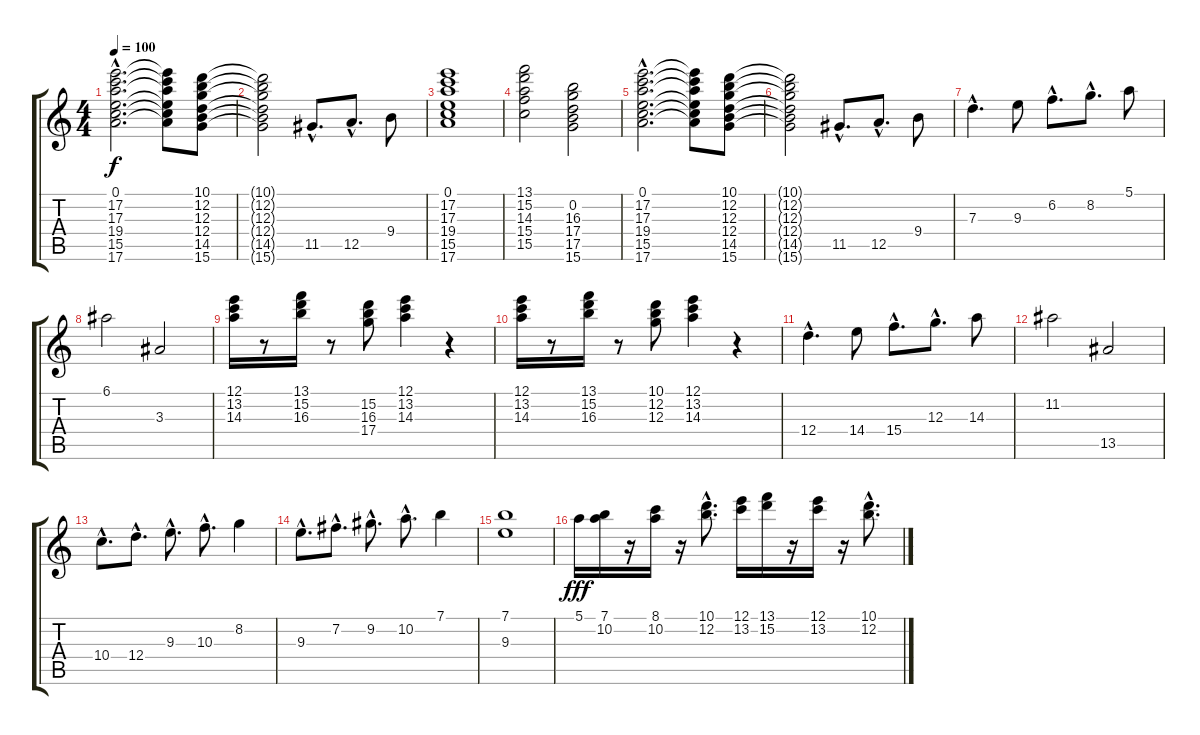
\track "" {instrument distortionguitar}
\staff {score tabs}
\tuning (E4 B3 G3 D3 A2 E2) {hide}
\ts (4 4)
\tempo 100
\clef g2
\ks c
(0.1{hac} 17.2{hac} 17.3{hac} 19.4{hac} 15.5{hac} 17.6{hac}).2{d dy f} (0.1{t} 17.2{t} 17.3{t} 19.4{t} 15.5{t} 17.6{t}).8 (10.1 12.2 12.3 12.4 14.5 15.6).8 |
(10.1{t} 12.2{t} 12.3{t} 12.4{t} 14.5{t} 15.6{t}).2 11.5{hac}.8{d} 12.5{hac}.8{d} 9.4.8 |
(0.1 17.2 17.3 19.4 15.5 17.6).1 |
(13.1 15.2 14.3 15.4 15.5).2 (0.2 16.3 17.4 17.5 15.6).2 |
(0.1{hac} 17.2{hac} 17.3{hac} 19.4{hac} 15.5{hac} 17.6{hac}).2{d} (0.1{t} 17.2{t} 17.3{t} 19.4{t} 15.5{t} 17.6{t}).8 (10.1 12.2 12.3 12.4 14.5 15.6).8 |
(10.1{t} 12.2{t} 12.3{t} 12.4{t} 14.5{t} 15.6{t}).2 11.5{hac}.8{d} 12.5{hac}.8{d} 9.4.8 |
7.3{hac}.4{d} 9.3.8 6.2{hac}.8{d} 8.2{hac}.8{d} 5.1.8 |
6.1.2 3.3.2 |
(12.1 13.2 14.3).16 r.8 (13.1 15.2 16.3).16 r.8 (15.2 16.3 17.4).8 (12.1 13.2 14.3).4 r.4 |
(12.1 13.2 14.3).16 r.8 (13.1 15.2 16.3).16 r.8 (10.1 12.2 12.3).8 (12.1 13.2 14.3).4 r.4 |
12.4{hac}.4{d} 14.4.8 15.4{hac}.8{d} 12.3{hac}.8{d} 14.3.8 |
11.2.2 13.5.2 |
10.4{hac}.8{d} 12.4{hac}.8{d} 9.3{hac}.8{d} 10.3{hac}.8{d} 8.2.4 |
9.3{hac}.8{d} 7.2{hac}.8{d} 9.2{hac}.8{d} 10.2{hac}.8{d} 7.1.4 |
(7.1 9.3).1 |
5.1.16{dy fff instrument distortionguitar} (7.1 10.2).16 r.16 (8.1 10.2).16 r.16 (10.1{hac} 12.2{hac}).8{d} (12.1 13.2).16 (13.1 15.2).16 r.16 (12.1 13.2).16 r.16 (10.1{hac} 12.2{hac}).8{d}
